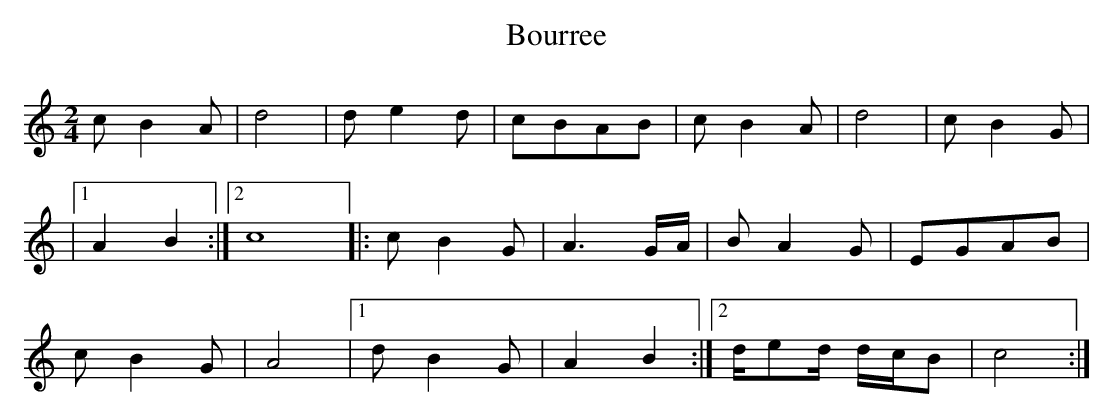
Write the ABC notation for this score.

X:1
T:Bourree
L:1/8
M:2/4
K:C major
cB2A | d4 | de2d | cBAB | cB2A | d4 | cB2G |
|1 A2B2 :|2 c8 |:cB2G | A3G/A/ | BA2G | EGAB |
cB2G | A4 |1 dB2G | A2B2 :|2 d/ed/ d/c/B | c4:|
